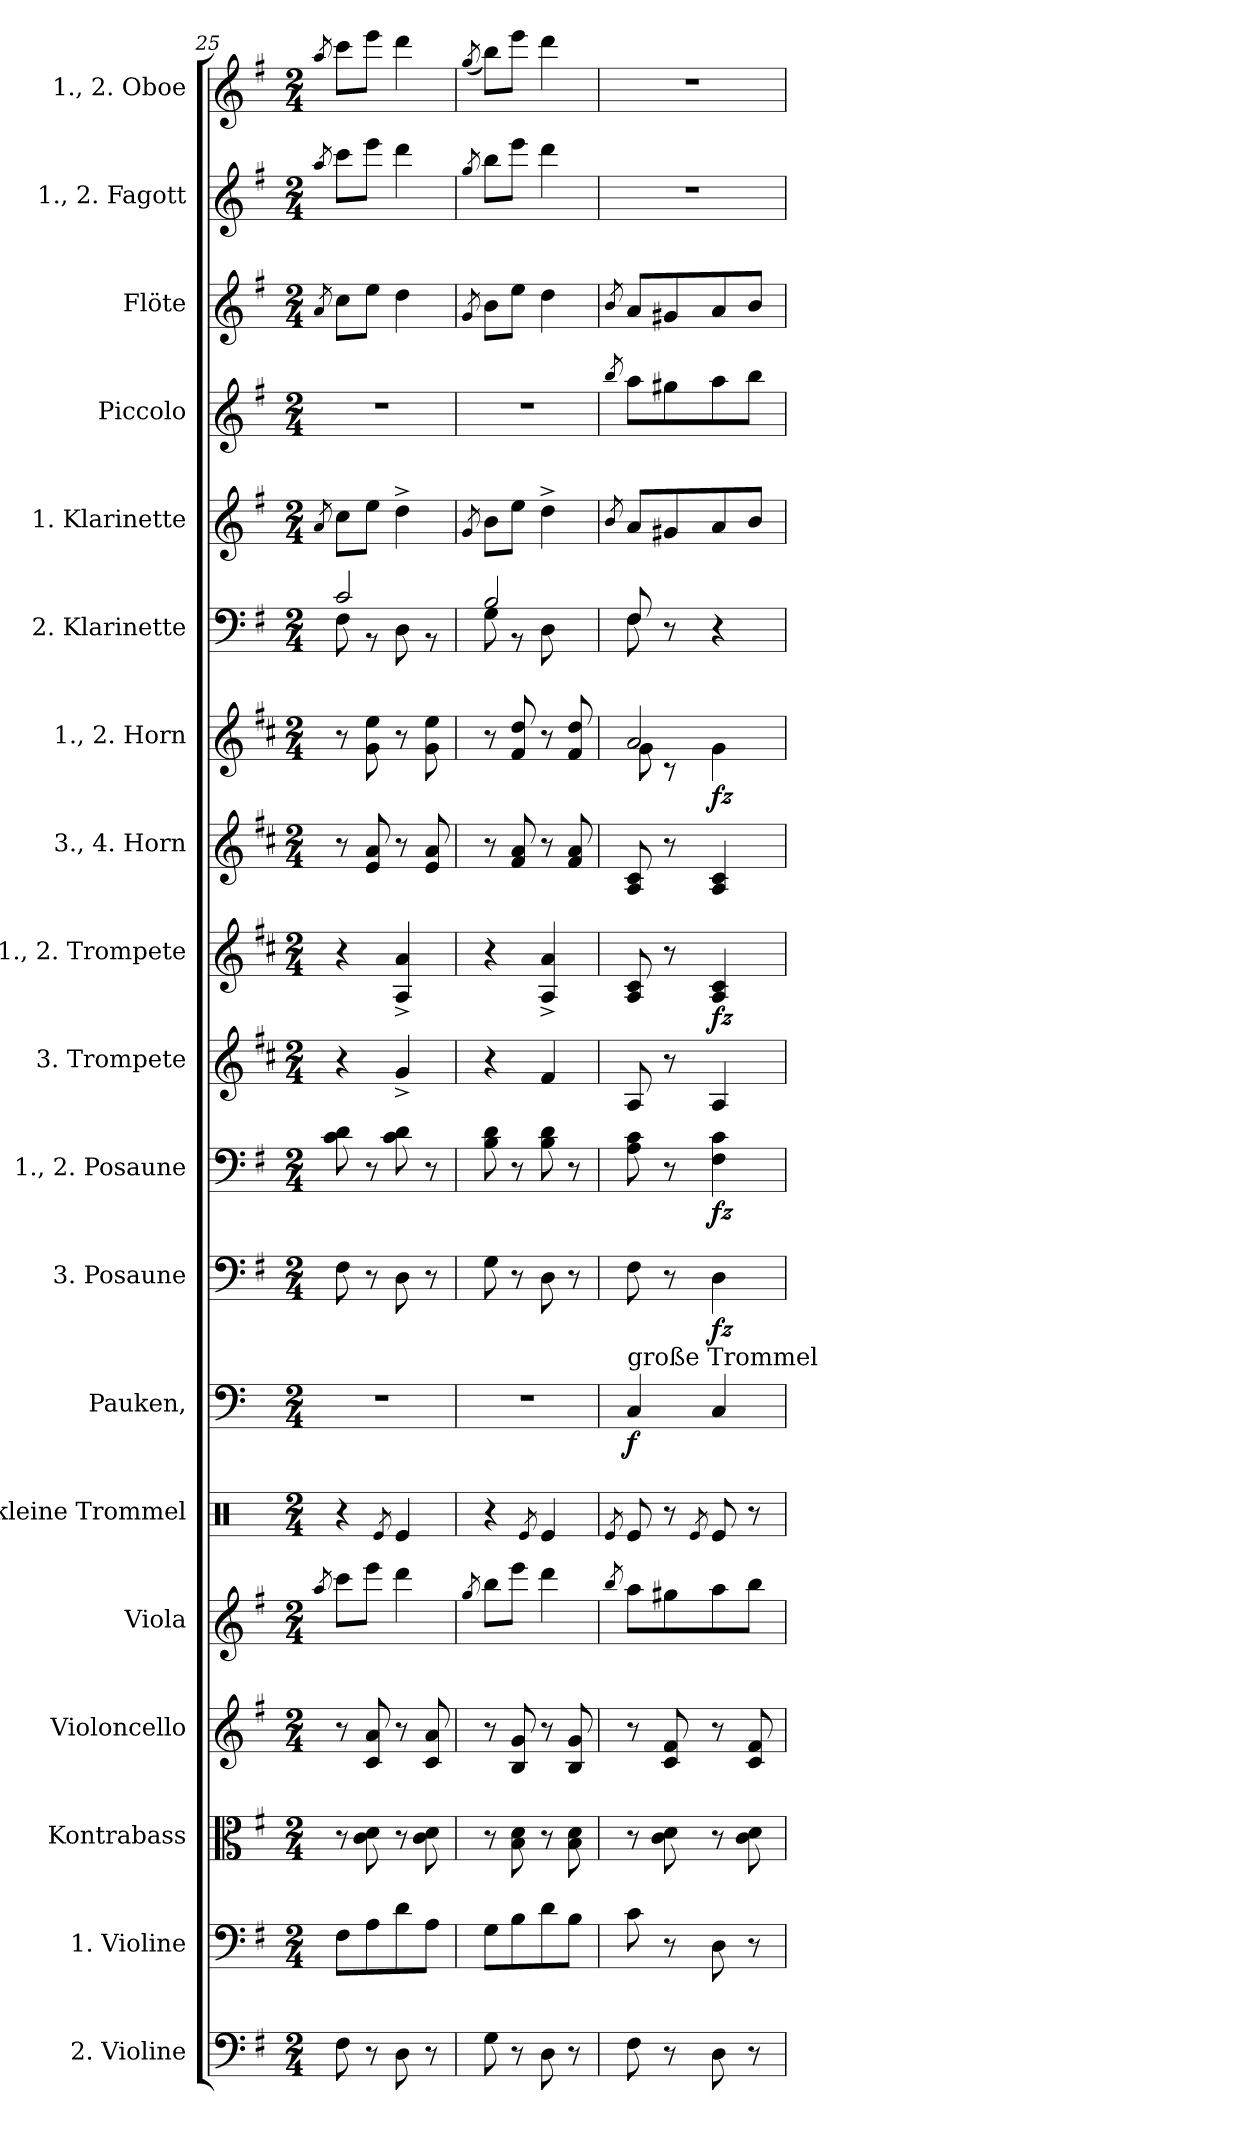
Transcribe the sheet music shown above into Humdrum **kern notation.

**kern	**kern	**kern	**kern	**kern	**kern	**kern	**dynam	**kern	**dynam	**kern	**dynam	**kern	**kern	**dynam	**kern	**kern	**dynam	**kern	**kern	**kern	**kern	**kern	**kern
*part19	*part18	*part17	*part16	*part15	*part14	*part13	*part13	*part12	*part12	*part11	*part11	*part10	*part9	*part9	*part8	*part7	*part7	*part6	*part5	*part4	*part3	*part2	*part1
*staff19	*staff18	*staff17	*staff16	*staff15	*staff14	*staff13	*staff13	*staff12	*staff12	*staff11	*staff11	*staff10	*staff9	*staff9	*staff8	*staff7	*staff7	*staff6	*staff5	*staff4	*staff3	*staff2	*staff1
*I"2. Violine	*I"1. Violine	*I"Kontrabass	*I"Violoncello	*I"Viola	*I"kleine Trommel	*I"Pauken,	*	*I"3. Posaune	*	*I"1., 2. Posaune	*	*I"3. Trompete	*I"1., 2. Trompete	*	*I"3., 4. Horn	*I"1., 2. Horn	*	*I"2. Klarinette	*I"1. Klarinette	*I"Piccolo	*I"Flöte	*I"1., 2. Fagott	*I"1., 2. Oboe
*I'2. Vl.	*I'1. Vl.	*I'Kb.	*I'Vc.	*I'Va.	*I'kl. Tr.	*I'Pk.,	*	*I'3. Pos.	*	*I'1., 2. Pos.	*	*I'3. Trp.	*I'1., 2. Trp.	*	*I'3., 4. Hr.	*I'1., 2.  Hr.	*	*I'2. Klar.	*I'1. Klar.	*I'Picc.	*I'Fl.	*I'1., 2. Fag.	*I'1., 2. Ob.
*clefF4	*clefF4	*clefC3	*clefG2	*clefG2	*clefX	*clefF4	*	*clefF4	*	*clefF4	*	*clefG2	*clefG2	*	*clefG2	*clefG2	*	*clefF4	*clefG2	*clefG2	*clefG2	*clefG2	*clefG2
*ITrd7c12	*	*	*	*	*	*	*	*	*	*	*	*ITrd-3c-5	*ITrd-3c-5	*	*ITrd4c7	*ITrd4c7	*	*	*ITrd1c2	*ITrd1c2	*	*ITrd-7c-12	*
*k[f#]	*k[f#]	*k[f#]	*k[f#]	*k[f#]	*k[]	*k[]	*	*k[f#]	*	*k[f#]	*	*k[f#]	*k[f#]	*	*k[f#]	*k[f#]	*	*k[f#]	*k[b-]	*k[b-]	*k[f#]	*k[f#]	*k[f#]
*M2/4	*M2/4	*M2/4	*M2/4	*M2/4	*M2/4	*M2/4	*	*M2/4	*	*M2/4	*	*M2/4	*M2/4	*	*M2/4	*M2/4	*	*M2/4	*M2/4	*M2/4	*M2/4	*M2/4	*M2/4
=25	=25	=25	=25	=25	=25	=25	=25	=25	=25	=25	=25	=25	=25	=25	=25	=25	=25	=25	=25	=25	=25	=25	=25
.	.	.	.	8qaa/	.	.	.	.	.	.	.	.	.	.	.	.	.	.	8qg/	.	8qa/	8qaaa/	8qaa/
*	*	*	*	*	*	*	*	*	*	*	*	*	*	*	*	*	*	*^	*	*	*	*	*
8FF#\	8F#\L	8r	8r	8ccc\L	4r	2r	.	8F#\	.	8c\ 8d\	.	4r	4r	.	8r	8r	.	2c/	8F#\	8b-\L	2r	8cc\L	8cccc\L	8ccc\L
8r	8A\	8c\ 8d\	8c/ 8a/	8eee\J	.	.	.	8r	.	8r	.	.	.	.	8A/ 8d/	8c\ 8a\	.	.	8r	8dd\J	.	8ee\J	8eeee\J	8eee\J
.	.	.	.	.	8qRe/	.	.	.	.	.	.	.	.	.	.	.	.	.	.	.	.	.	.	.
8DD\	8d\	8r	8r	4ddd\	4Re/	.	.	8D\	.	8c\ 8d\	.	4cc^/	4d^/ 4dd^/	.	8r	8r	.	.	8D\	4cc^\	.	4dd\	4dddd\	4ddd\
8r	8A\J	8c\ 8d\	8c/ 8a/	.	.	.	.	8r	.	8r	.	.	.	.	8A/ 8d/	8c\ 8a\	.	.	8r	.	.	.	.	.
!!LO:PB:g=z
=26	=26	=26	=26	=26	=26	=26	=26	=26	=26	=26	=26	=26	=26	=26	=26	=26	=26	=26	=26	=26	=26	=26	=26	=26
.	.	.	.	8qgg/	.	.	.	.	.	.	.	.	.	.	.	.	.	.	.	8qf/	.	8qg/	8qggg/	(<8qgg/
8GG\	8G\L	8r	8r	8bb\L	4r	2r	.	8G\	.	8B\ 8d\	.	4r	4r	.	8r	8r	.	2B/	8G\	8a\L	2r	8b\L	8bbb\L	8bb\L)
8r	8B\	8B\ 8d\	8B/ 8g/	8eee\J	.	.	.	8r	.	8r	.	.	.	.	8B/ 8d/	8B/ 8g/	.	.	8r	8dd\J	.	8ee\J	8eeee\J	8eee\J
.	.	.	.	.	8qRe/	.	.	.	.	.	.	.	.	.	.	.	.	.	.	.	.	.	.	.
8DD\	8d\	8r	8r	4ddd\	4Re/	.	.	8D\	.	8B\ 8d\	.	4b/	4d^/ 4dd^/	.	8r	8r	.	.	8D\	4cc^\	.	4dd\	4dddd\	4ddd\
8r	8B\J	8B\ 8d\	8B/ 8g/	.	.	.	.	8r	.	8r	.	.	.	.	8B/ 8d/	8B/ 8g/	.	.	8ryy	.	.	.	.	.
=27	=27	=27	=27	=27	=27	=27	=27	=27	=27	=27	=27	=27	=27	=27	=27	=27	=27	=27	=27	=27	=27	=27	=27	=27
.	.	.	.	8qbb/	8qRe/	.	.	.	.	.	.	.	.	.	.	.	.	.	.	8qa/	8qaa/	8qb/	.	.
*	*	*	*	*	*	*	*	*	*	*	*	*	*	*	*	*^	*	*	*	*	*	*	*	*
!	!	!	!	!	!	!LO:TX:a:t=große Trommel	!	!	!	!	!	!	!	!	!	!	!	!	!	!	!	!	!	!	!
!	!	!	!	!	!	!	!LO:DY:b	!	!	!	!	!	!	!	!	!	!	!	!	!	!	!	!	!	!
8FF#\	8c\	8r	8r	8aa\L	8Re/	4C/	f	8F#\	.	8A\ 8c\	.	8d/	8d/ 8f#/	.	8D/ 8F#/	2d/	8c\	.	8F#/	8F#\	8g/L	8gg\L	8a/L	2r	2r
8r	8r	8c\ 8d\	8c/ 8f#/	8gg#X\	8r	.	.	8r	.	8r	.	8r	8r	.	8r	.	8r	.	8r	4ryy	8f#X/	8ff#X\	8g#X/	.	.
.	.	.	.	.	8qRe/	.	.	.	.	.	.	.	.	.	.	.	.	.	.	.	.	.	.	.	.
!	!	!	!	!	!	!	!	!	!LO:DY:b	!	!LO:DY:b	!	!	!LO:DY:b	!	!	!	!LO:DY:b	!	!	!	!	!	!	!
8DD\	8D\	8r	8r	8aa\	8Re/	4C/	.	4D\	fz	4F#\ 4c\	fz	4d/	4d/ 4f#/	fz	4D/ 4F#/	.	4c\	fz	4r	.	8g/	8gg\	8a/	.	.
8r	8r	8c\ 8d\	8c/ 8f#/	8bb\J	8r	.	.	.	.	.	.	.	.	.	.	.	.	.	.	8ryy	8a/J	8aa\J	8b/J	.	.
*	*	*	*	*	*	*	*	*	*	*	*	*	*	*	*	*v	*v	*	*	*	*	*	*	*	*
*	*	*	*	*	*	*	*	*	*	*	*	*	*	*	*	*	*	*v	*v	*	*	*	*	*
=	=	=	=	=	=	=	=	=	=	=	=	=	=	=	=	=	=	=	=	=	=	=	=
*-	*-	*-	*-	*-	*-	*-	*-	*-	*-	*-	*-	*-	*-	*-	*-	*-	*-	*-	*-	*-	*-	*-	*-
